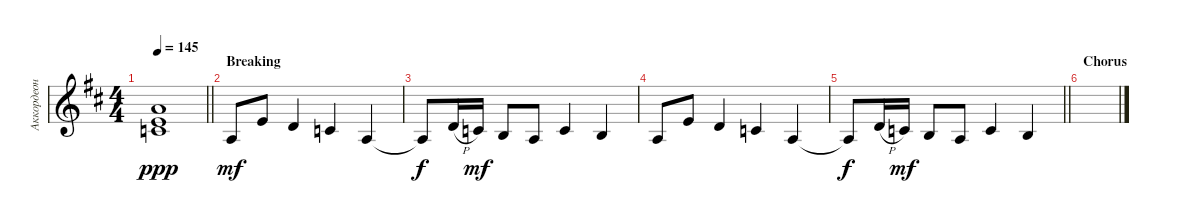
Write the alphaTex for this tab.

\track ("Аккордеон" "Аккордеон") {instrument accordion}
\staff {score}
\tuning (E4 B3 G3 D3 A2 E2) {hide}
\ts (4 4)
\tempo 145
\clef g2
\barLineRight lightlight
\ks bminor
(5.1 5.2 5.3).1{dy ppp} |
\section ("" "Breaking")
2.3.8{dy mf} 5.2.8 3.2.4 5.3.4 2.3.4 |
2.3{t}.8{dy f} 7.3{h}.16 5.3.16{dy mf} 4.3.8 2.3.8 5.3.4 4.3.4 |
2.3.8 5.2.8 3.2.4 5.3.4 2.3.4 |
\barLineRight lightlight
2.3{t}.8{dy f} 7.3{h}.16 5.3.16{dy mf} 4.3.8 2.3.8 5.3.4 4.3.4 |
\section ("" "Chorus")
